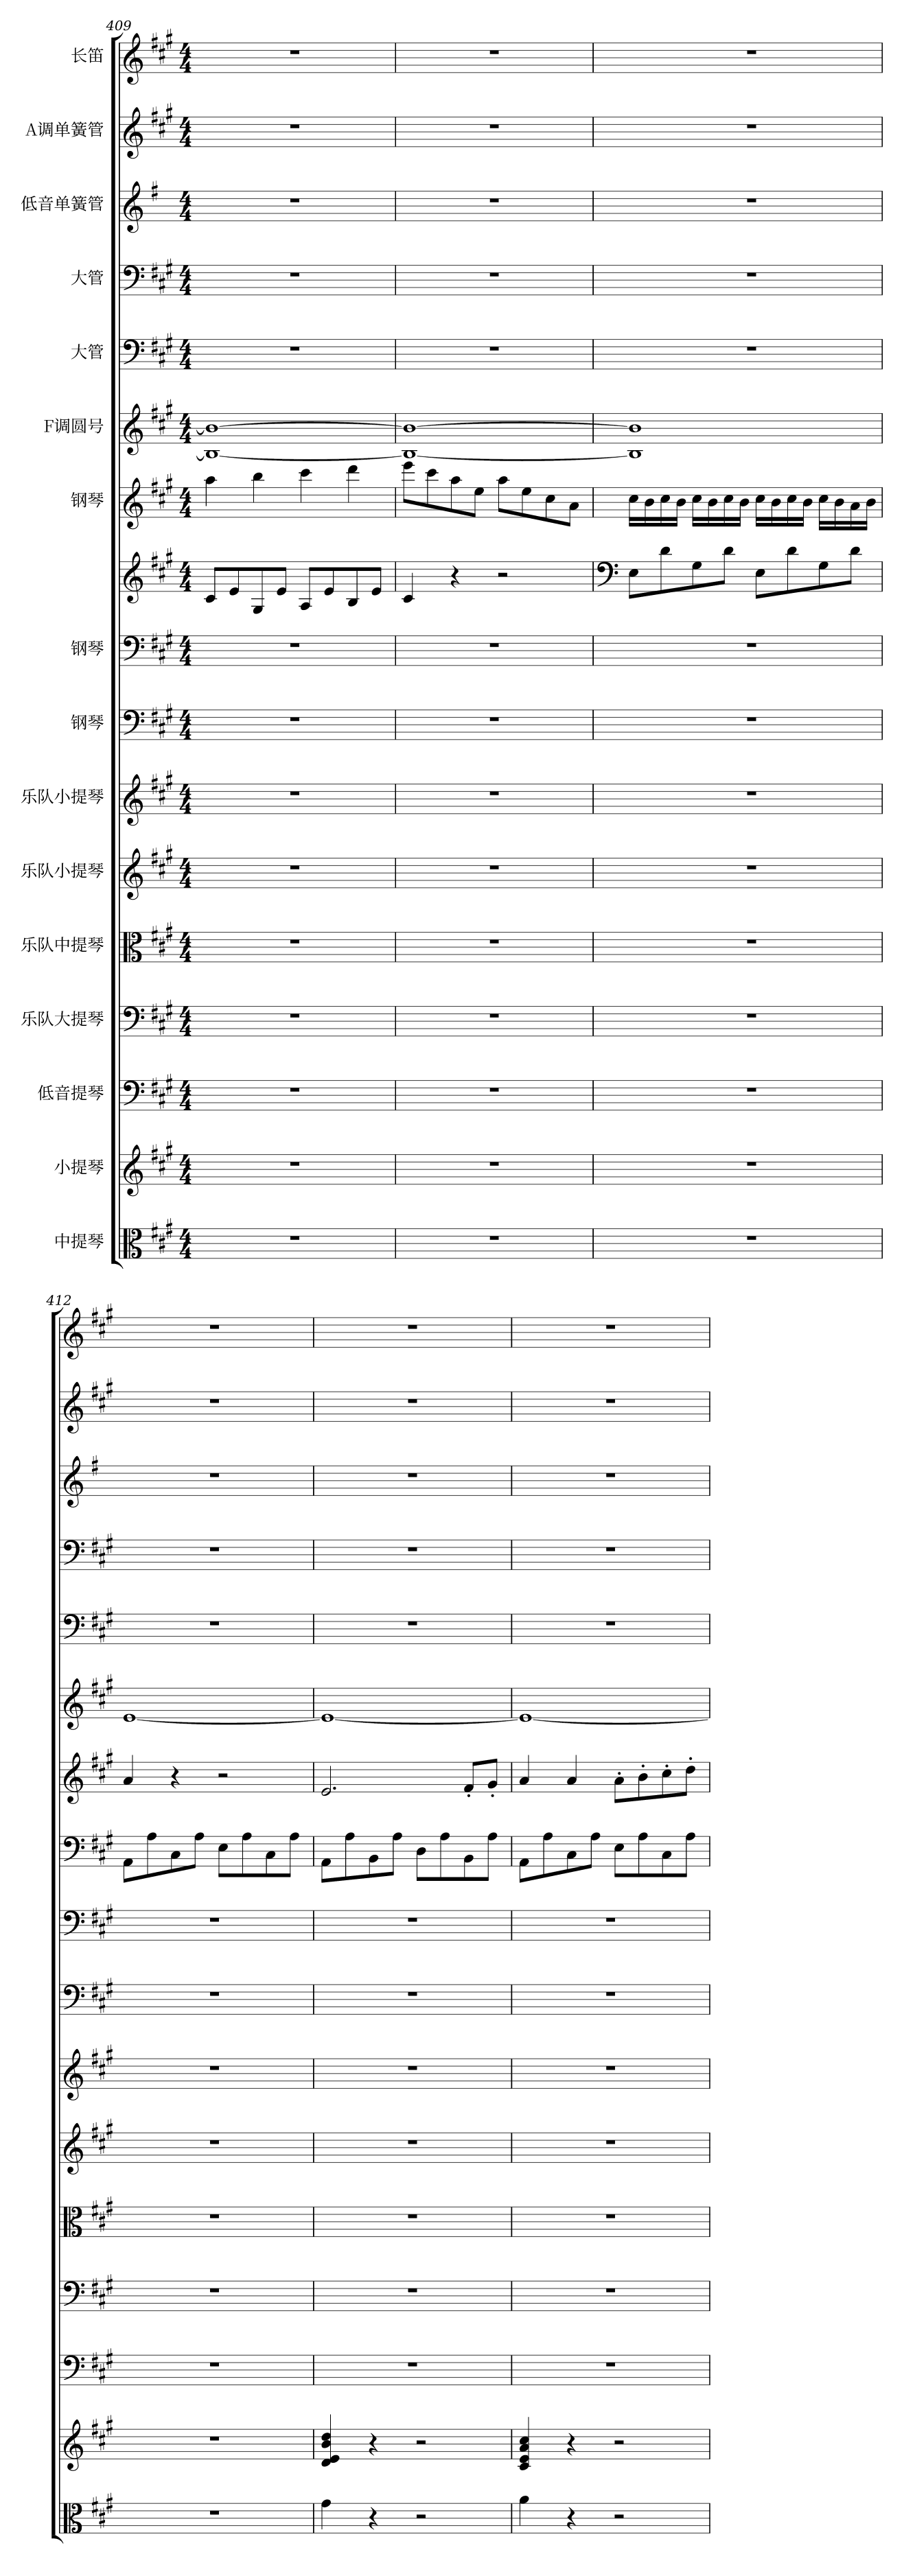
**kern	**kern	**kern	**kern	**kern	**kern	**kern	**kern	**kern	**kern	**kern	**kern	**kern	**kern	**kern	**kern	**kern
*part16	*part15	*part14	*part13	*part12	*part11	*part10	*part9	*part8	*part8	*part7	*part6	*part5	*part4	*part3	*part2	*part1
*staff17	*staff16	*staff15	*staff14	*staff13	*staff12	*staff11	*staff10	*staff9	*staff8	*staff7	*staff6	*staff5	*staff4	*staff3	*staff2	*staff1
*I"中提琴	*I"小提琴	*I"低音提琴	*I"乐队大提琴	*I"乐队中提琴	*I"乐队小提琴	*I"乐队小提琴	*I"钢琴	*I"钢琴	*	*I"钢琴	*I"F调圆号	*I"大管	*I"大管	*I"低音单簧管	*I"A调单簧管	*I"长笛
*clefC3	*clefG2	*clefF4	*clefF4	*clefC3	*clefG2	*clefG2	*clefF4	*clefF4	*clefG2	*clefG2	*clefG2	*clefF4	*clefF4	*clefG2	*clefG2	*clefG2
*	*	*ITrd7c12	*	*	*	*	*	*	*	*	*ITrd4c7	*	*	*ITrd8c14	*ITrd2c3	*
*k[f#c#g#]	*k[f#c#g#]	*k[f#c#g#]	*k[f#c#g#]	*k[f#c#g#]	*k[f#c#g#]	*k[f#c#g#]	*k[f#c#g#]	*k[f#c#g#]	*k[f#c#g#]	*k[f#c#g#]	*k[f#c#]	*k[f#c#g#]	*k[f#c#g#]	*k[f#]	*k[f#c#g#d#a#e#]	*k[f#c#g#]
*M4/4	*M4/4	*M4/4	*M4/4	*M4/4	*M4/4	*M4/4	*M4/4	*M4/4	*M4/4	*M4/4	*M4/4	*M4/4	*M4/4	*M4/4	*M4/4	*M4/4
=409	=409	=409	=409	=409	=409	=409	=409	=409	=409	=409	=409	=409	=409	=409	=409	=409
1r	1r	1r	1r	1r	1r	1r	1r	1r	8c#/L	4aa\	1E_ 1e_	1r	1r	1r	1r	1r
.	.	.	.	.	.	.	.	.	8e/	.	.	.	.	.	.	.
.	.	.	.	.	.	.	.	.	8G#/	4bb\	.	.	.	.	.	.
.	.	.	.	.	.	.	.	.	8e/J	.	.	.	.	.	.	.
.	.	.	.	.	.	.	.	.	8A/L	4ccc#\	.	.	.	.	.	.
.	.	.	.	.	.	.	.	.	8e/	.	.	.	.	.	.	.
.	.	.	.	.	.	.	.	.	8B/	4ddd\	.	.	.	.	.	.
.	.	.	.	.	.	.	.	.	8e/J	.	.	.	.	.	.	.
=410	=410	=410	=410	=410	=410	=410	=410	=410	=410	=410	=410	=410	=410	=410	=410	=410
1r	1r	1r	1r	1r	1r	1r	1r	1r	4c#/	8eee\L	1E_ 1e_	1r	1r	1r	1r	1r
.	.	.	.	.	.	.	.	.	.	8ccc#\	.	.	.	.	.	.
.	.	.	.	.	.	.	.	.	4r	8aa\	.	.	.	.	.	.
.	.	.	.	.	.	.	.	.	.	8ee\J	.	.	.	.	.	.
.	.	.	.	.	.	.	.	.	2r	8aa\L	.	.	.	.	.	.
.	.	.	.	.	.	.	.	.	.	8ee\	.	.	.	.	.	.
.	.	.	.	.	.	.	.	.	.	8cc#\	.	.	.	.	.	.
.	.	.	.	.	.	.	.	.	.	8a\J	.	.	.	.	.	.
!!LO:PB:g=z
=411	=411	=411	=411	=411	=411	=411	=411	=411	=411	=411	=411	=411	=411	=411	=411	=411
*	*	*	*	*	*	*	*	*	*clefF4	*	*	*	*	*	*	*
1r	1r	1r	1r	1r	1r	1r	1r	1r	8E\L	16cc#\LL	1E] 1e]	1r	1r	1r	1r	1r
.	.	.	.	.	.	.	.	.	.	16b\	.	.	.	.	.	.
.	.	.	.	.	.	.	.	.	8d\	16cc#\	.	.	.	.	.	.
.	.	.	.	.	.	.	.	.	.	16b\JJ	.	.	.	.	.	.
.	.	.	.	.	.	.	.	.	8G#\	16cc#\LL	.	.	.	.	.	.
.	.	.	.	.	.	.	.	.	.	16b\	.	.	.	.	.	.
.	.	.	.	.	.	.	.	.	8d\J	16cc#\	.	.	.	.	.	.
.	.	.	.	.	.	.	.	.	.	16b\JJ	.	.	.	.	.	.
.	.	.	.	.	.	.	.	.	8E\L	16cc#\LL	.	.	.	.	.	.
.	.	.	.	.	.	.	.	.	.	16b\	.	.	.	.	.	.
.	.	.	.	.	.	.	.	.	8d\	16cc#\	.	.	.	.	.	.
.	.	.	.	.	.	.	.	.	.	16b\JJ	.	.	.	.	.	.
.	.	.	.	.	.	.	.	.	8G#\	16cc#\LL	.	.	.	.	.	.
.	.	.	.	.	.	.	.	.	.	16b\	.	.	.	.	.	.
.	.	.	.	.	.	.	.	.	8d\J	16a\	.	.	.	.	.	.
.	.	.	.	.	.	.	.	.	.	16b\JJ	.	.	.	.	.	.
=412	=412	=412	=412	=412	=412	=412	=412	=412	=412	=412	=412	=412	=412	=412	=412	=412
1r	1r	1r	1r	1r	1r	1r	1r	1r	8AA\L	4a/	[1A	1r	1r	1r	1r	1r
.	.	.	.	.	.	.	.	.	8A\	.	.	.	.	.	.	.
.	.	.	.	.	.	.	.	.	8C#\	4r	.	.	.	.	.	.
.	.	.	.	.	.	.	.	.	8A\J	.	.	.	.	.	.	.
.	.	.	.	.	.	.	.	.	8E\L	2r	.	.	.	.	.	.
.	.	.	.	.	.	.	.	.	8A\	.	.	.	.	.	.	.
.	.	.	.	.	.	.	.	.	8C#\	.	.	.	.	.	.	.
.	.	.	.	.	.	.	.	.	8A\J	.	.	.	.	.	.	.
=413	=413	=413	=413	=413	=413	=413	=413	=413	=413	=413	=413	=413	=413	=413	=413	=413
4g#\	4d/ 4e/ 4b/ 4dd/	1r	1r	1r	1r	1r	1r	1r	8AA\L	2.e/	1A_	1r	1r	1r	1r	1r
.	.	.	.	.	.	.	.	.	8A\	.	.	.	.	.	.	.
4r	4r	.	.	.	.	.	.	.	8BB\	.	.	.	.	.	.	.
.	.	.	.	.	.	.	.	.	8A\J	.	.	.	.	.	.	.
2r	2r	.	.	.	.	.	.	.	8D\L	.	.	.	.	.	.	.
.	.	.	.	.	.	.	.	.	8A\	.	.	.	.	.	.	.
.	.	.	.	.	.	.	.	.	8BB\	8f#'/L	.	.	.	.	.	.
.	.	.	.	.	.	.	.	.	8A\J	8g#'/J	.	.	.	.	.	.
=414	=414	=414	=414	=414	=414	=414	=414	=414	=414	=414	=414	=414	=414	=414	=414	=414
4a\	4c#/ 4e/ 4a/ 4cc#/	1r	1r	1r	1r	1r	1r	1r	8AA\L	4a/	1A_	1r	1r	1r	1r	1r
.	.	.	.	.	.	.	.	.	8A\	.	.	.	.	.	.	.
4r	4r	.	.	.	.	.	.	.	8C#\	4a/	.	.	.	.	.	.
.	.	.	.	.	.	.	.	.	8A\J	.	.	.	.	.	.	.
2r	2r	.	.	.	.	.	.	.	8E\L	8a'\L	.	.	.	.	.	.
.	.	.	.	.	.	.	.	.	8A\	8b'\	.	.	.	.	.	.
.	.	.	.	.	.	.	.	.	8C#\	8cc#'\	.	.	.	.	.	.
.	.	.	.	.	.	.	.	.	8A\J	8dd'\J	.	.	.	.	.	.
=	=	=	=	=	=	=	=	=	=	=	=	=	=	=	=	=
*-	*-	*-	*-	*-	*-	*-	*-	*-	*-	*-	*-	*-	*-	*-	*-	*-
